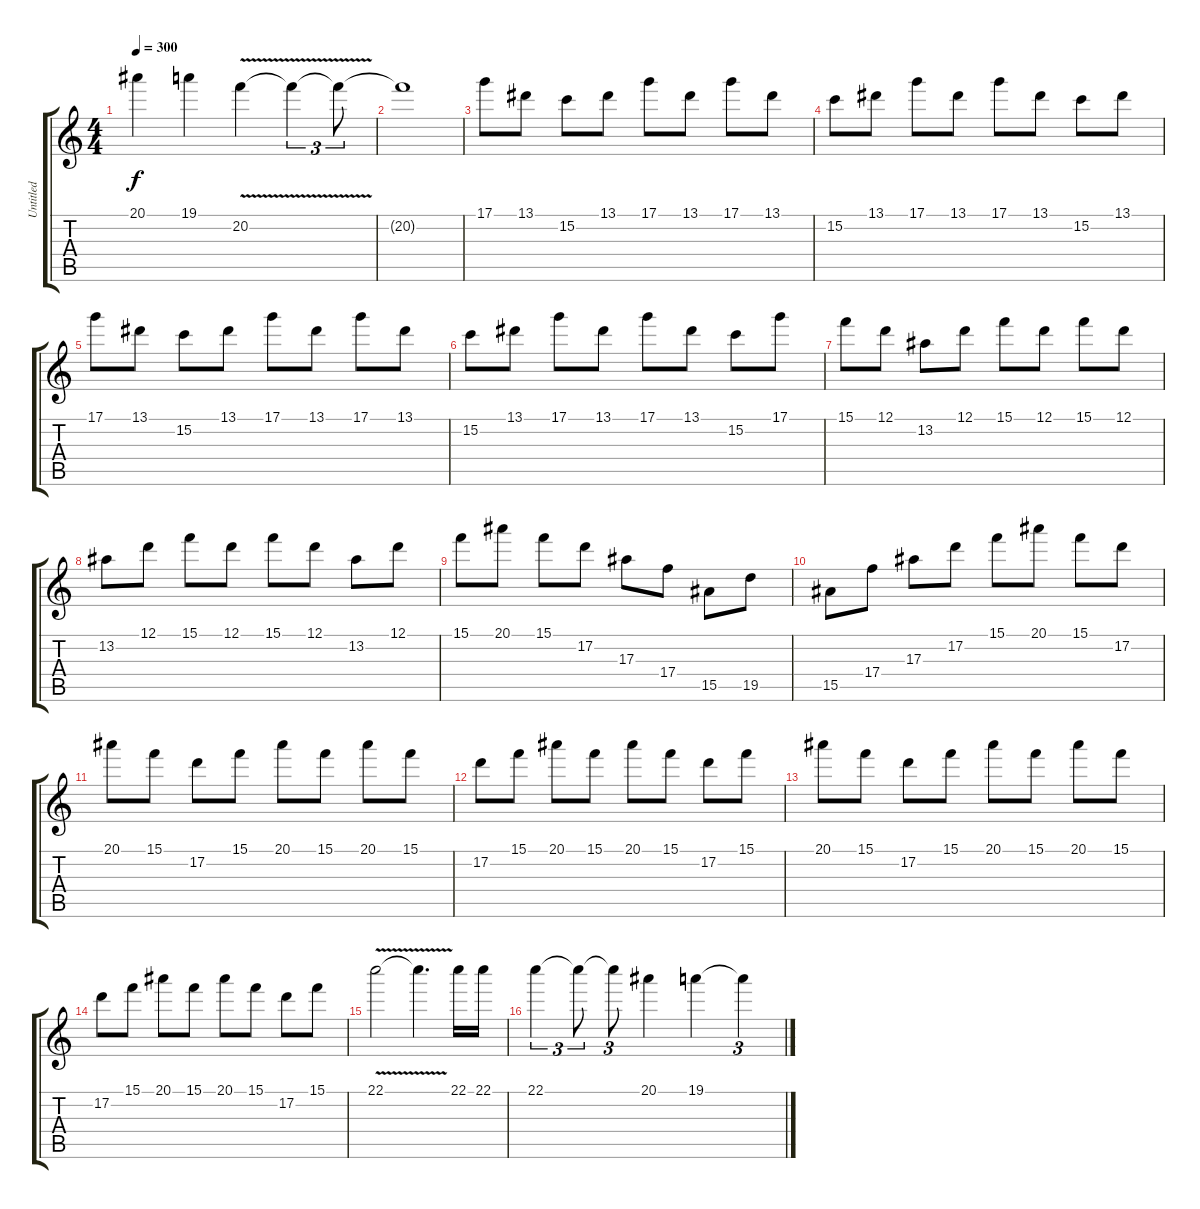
\track ("Untitled" "Untitled") {instrument distortionguitar}
\staff {score tabs}
\tuning (D4 A3 F3 C3 G2 C2) {hide}
\ts (4 4)
\tempo 300
\clef g2
\ks c
20.1.4{dy f} 19.1.4 20.2{v}.4 20.2{v t}.4{tu (3 2)} 20.2{t}.8{tu (3 2)} |
20.2{t}.1 |
17.1.8 13.1.8 15.2.8 13.1.8 17.1.8 13.1.8 17.1.8 13.1.8 |
15.2.8 13.1.8 17.1.8 13.1.8 17.1.8 13.1.8 15.2.8 13.1.8 |
17.1.8 13.1.8 15.2.8 13.1.8 17.1.8 13.1.8 17.1.8 13.1.8 |
15.2.8 13.1.8 17.1.8 13.1.8 17.1.8 13.1.8 15.2.8 17.1.8 |
15.1.8 12.1.8 13.2.8 12.1.8 15.1.8 12.1.8 15.1.8 12.1.8 |
13.2.8 12.1.8 15.1.8 12.1.8 15.1.8 12.1.8 13.2.8 12.1.8 |
15.1.8 20.1.8 15.1.8 17.2.8 17.3.8 17.4.8 15.5.8 19.5.8 |
15.5.8 17.4.8 17.3.8 17.2.8 15.1.8 20.1.8 15.1.8 17.2.8 |
20.1.8 15.1.8 17.2.8 15.1.8 20.1.8 15.1.8 20.1.8 15.1.8 |
17.2.8 15.1.8 20.1.8 15.1.8 20.1.8 15.1.8 17.2.8 15.1.8 |
20.1.8 15.1.8 17.2.8 15.1.8 20.1.8 15.1.8 20.1.8 15.1.8 |
17.2.8 15.1.8 20.1.8 15.1.8 20.1.8 15.1.8 17.2.8 15.1.8 |
22.1{v}.2 22.1{t}.4{d} 22.1.16 22.1.16 |
22.1.4{tu (3 2)} 22.1{t}.8{tu (3 2)} 22.1{t}.8{tu (3 2)} 20.1.4 19.1.4 19.1{t}.4{tu (3 2)}
